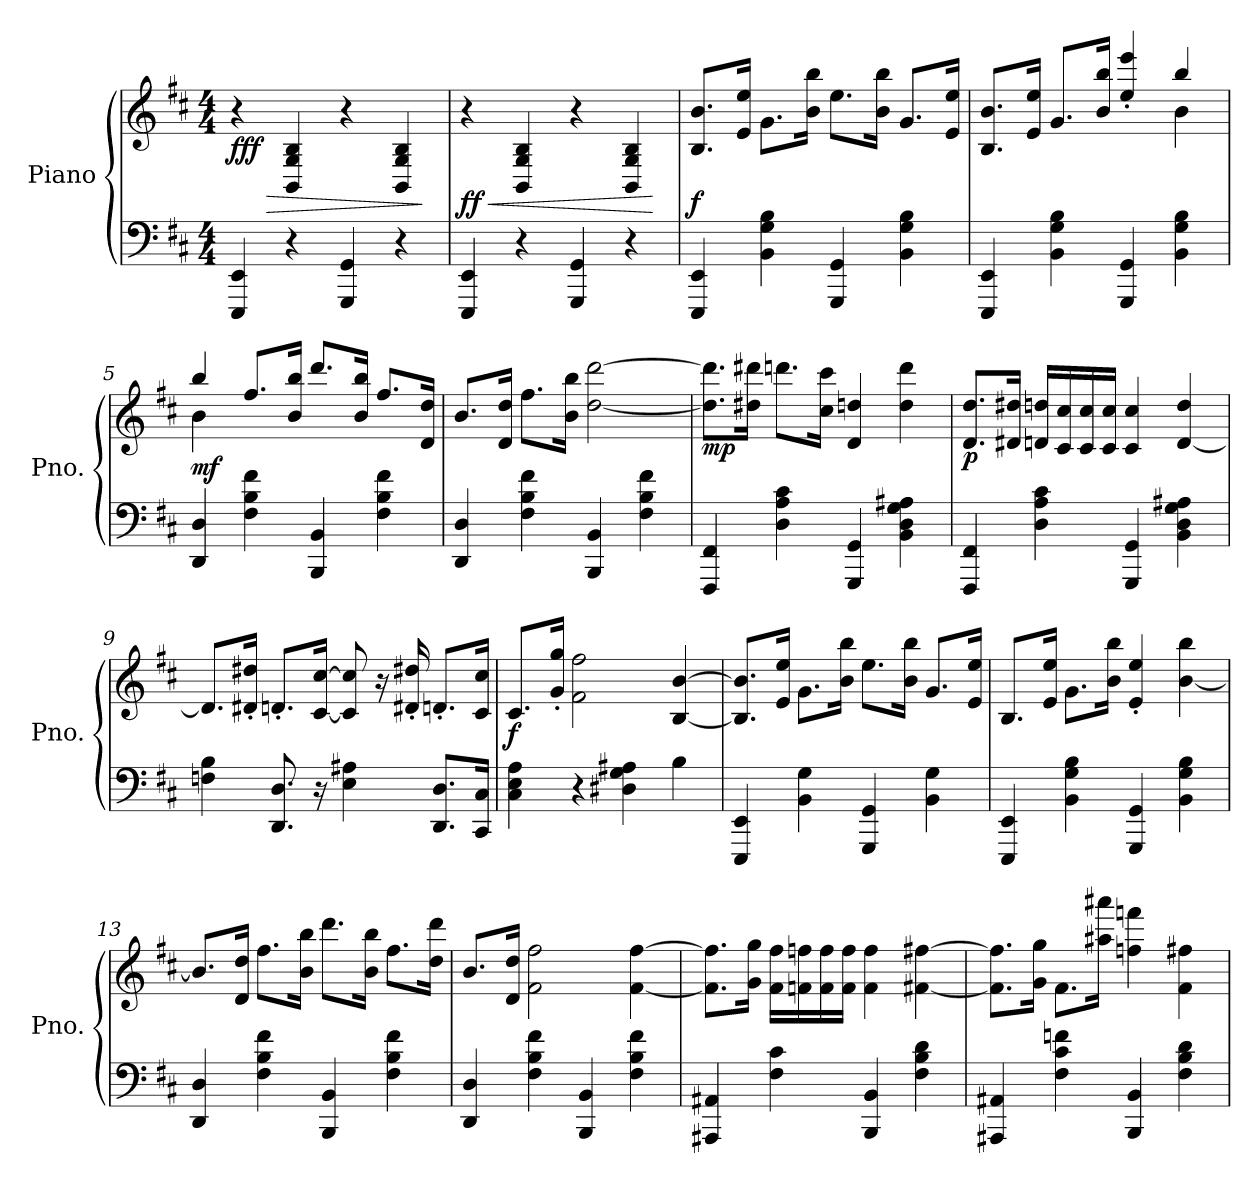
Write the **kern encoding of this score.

**kern	**kern	**dynam
*part1	*part1	*part1
*staff2	*staff1	*staff1/2
*I"Piano	*	*
*I'Pno.	*	*
*clefF4	*clefG2	*
*k[f#c#]	*k[f#c#]	*
*M4/4	*M4/4	*
=1	=1	=1
!	!	!LO:HP:b
!	!	!LO:DY:n=1:b
4EEE/ 4EE/	4r	> fff
*	*MM96	*
4r	4BB/ 4G/ 4B/	.
4GGG/ 4GG/	4r	.
4r	4BB/ 4G/ 4B/	.
.	.	]
=2	=2	=2
!	!	!LO:HP:b
!	!	!LO:DY:n=1:b
4EEE/ 4EE/	4r	< ff
4r	4BB/ 4G/ 4B/	.
4GGG/ 4GG/	4r	.
4r	4BB/ 4G/ 4B/	.
.	.	[
=3	=3	=3
!	!	!LO:DY:a=2
4EEE/ 4EE/	8.B/ 8.b/L	f
.	16e/ 16ee/Jk	.
4BB\ 4G\ 4B\	8.g\L	.
.	16b\ 16bb\Jk	.
4GGG/ 4GG/	8.ee\L	.
.	16b\ 16bb\Jk	.
4BB\ 4G\ 4B\	8.g/L	.
.	16e/ 16ee/Jk	.
=4	=4	=4
*	*^	*
4EEE/ 4EE/	8.B/ 8.b/L	2.ryy	.
.	16e/ 16ee/Jk	.	.
4BB\ 4G\ 4B\	8.g/L	.	.
.	16b/ 16bb/Jk	.	.
4GGG/ 4GG/	4ee/' 4eee/'	.	.
4BB\ 4G\ 4B\	4bb/	4b\	.
=5	=5	=5	=5
!	!	!	!LO:DY:b
4DD/ 4D/	4bb/	4b\	mf
4F#\ 4B\ 4f#\	8.ff#/L	2.ryy	.
.	16b/ 16bb/Jk	.	.
4BBB/ 4BB/	8.ddd/L	.	.
.	16b/ 16bb/Jk	.	.
4F#\ 4B\ 4f#\	8.ff#/L	.	.
.	16d/ 16dd/Jk	.	.
*	*v	*v	*
!!LO:LB:g=z
=6	=6	=6
4DD/ 4D/	8.b/L	.
.	16d/ 16dd/Jk	.
4F#\ 4B\ 4f#\	8.ff#\L	.
.	16b\ 16bb\Jk	.
4BBB/ 4BB/	[2dd\ [2ddd\	.
4F#\ 4B\ 4f#\	.	.
=7	=7	=7
!	!	!LO:DY:b
4FFF#/ 4FF#/	8.dd\] 8.ddd\]L	mp
.	16dd#X\ 16ddd#X\Jk	.
4D\ 4A\ 4c#\	8.dddn\L	.
.	16cc#\ 16ccc#\Jk	.
4GGG/ 4GG/	4d/ 4ddn/	.
4BB\ 4D\ 4G\ 4A#X\	4dd\ 4ddd\	.
=8	=8	=8
!	!	!LO:DY:b
4FFF#/ 4FF#/	8.d/ 8.dd/L	p
.	16d#X/ 16dd#X/Jk	.
4D\ 4A\ 4c#\	16dn/ 16ddn/LL	.
.	16c#/ 16cc#/	.
.	16c#/ 16cc#/	.
.	16c#/ 16cc#/JJ	.
4GGG/ 4GG/	4c#/ 4cc#/	.
4BB\ 4D\ 4G\ 4A#X\	[4d/ 4dd/	.
!!LO:LB:g=z
=9	=9	=9
4Fn\ 4B\	8.d/L]	.
.	16d#X/' 16dd#X/'Jk	.
8.DD/ 8.D/	8.dn'/L	.
16r	[16c#/ [16cc#/Jk	.
4E\ 4A#X\	8c#/] 8cc#/]	.
.	16r	.
.	16d#X/' 16dd#X/'	.
8.DD/ 8.D/L	8.dn'/L	.
16CC#/ 16C#/Jk	16c#/ 16cc#/Jk	.
=10	=10	=10
!	!	!LO:DY:b
4C#\ 4E\ 4A\	8.c#/L	f
.	16g/' 16gg/'Jk	.
4r	2f#\ 2ff#\	.
4D#X\ 4G\ 4A#X\	.	.
4B\	[4B/ [4b/	.
=11	=11	=11
4EEE/ 4EE/	8.B/] 8.b/]L	.
.	16e/ 16ee/Jk	.
4BB\ 4G\	8.g\L	.
.	16b\ 16bb\Jk	.
4GGG/ 4GG/	8.ee\L	.
.	16b\ 16bb\Jk	.
4BB\ 4G\	8.g/L	.
.	16e/ 16ee/Jk	.
=12	=12	=12
4EEE/ 4EE/	8.B/L	.
.	16e/ 16ee/Jk	.
4BB\ 4G\ 4B\	8.g\L	.
.	16b\ 16bb\Jk	.
4GGG/ 4GG/	4e/' 4ee/'	.
4BB\ 4G\ 4B\	[4b\ 4bb\	.
!!LO:LB:g=z
=13	=13	=13
4DD/ 4D/	8.b/L]	.
.	16d/ 16dd/Jk	.
4F#\ 4B\ 4f#\	8.ff#\L	.
.	16b\ 16bb\Jk	.
4BBB/ 4BB/	8.ddd\L	.
.	16b\ 16bb\Jk	.
4F#\ 4B\ 4f#\	8.ff#\L	.
.	16dd\ 16ddd\Jk	.
=14	=14	=14
4DD/ 4D/	8.b/L	.
.	16d/ 16dd/Jk	.
4F#\ 4B\ 4f#\	2f#\ 2ff#\	.
4BBB/ 4BB/	.	.
4F#\ 4B\ 4f#\	[4f#\ [4ff#\	.
=15	=15	=15
4AAA#X/ 4AA#X/	8.f#\] 8.ff#\]L	.
.	16g\ 16gg\Jk	.
4F#\ 4c#\	16f#\ 16ff#\LL	.
.	16fn\ 16ffn\	.
.	16f\ 16ff\	.
.	16f\ 16ff\JJ	.
4BBB/ 4BB/	4f\ 4ff\	.
4F#\ 4B\ 4d\	[4f#X\ [4ff#X\	.
=16	=16	=16
4AAA#X/ 4AA#X/	8.f#\] 8.ff#\]L	.
.	16g\ 16gg\Jk	.
4F#\ 4c#\ 4fn\	8.f#\L	.
.	16aa#X\ 16aaa#X\Jk	.
4BBB/ 4BB/	4ffn\ 4fffn\	.
4F#\ 4B\ 4d\	4f#\ 4ff#X\	.
=	=	=
*-	*-	*-
